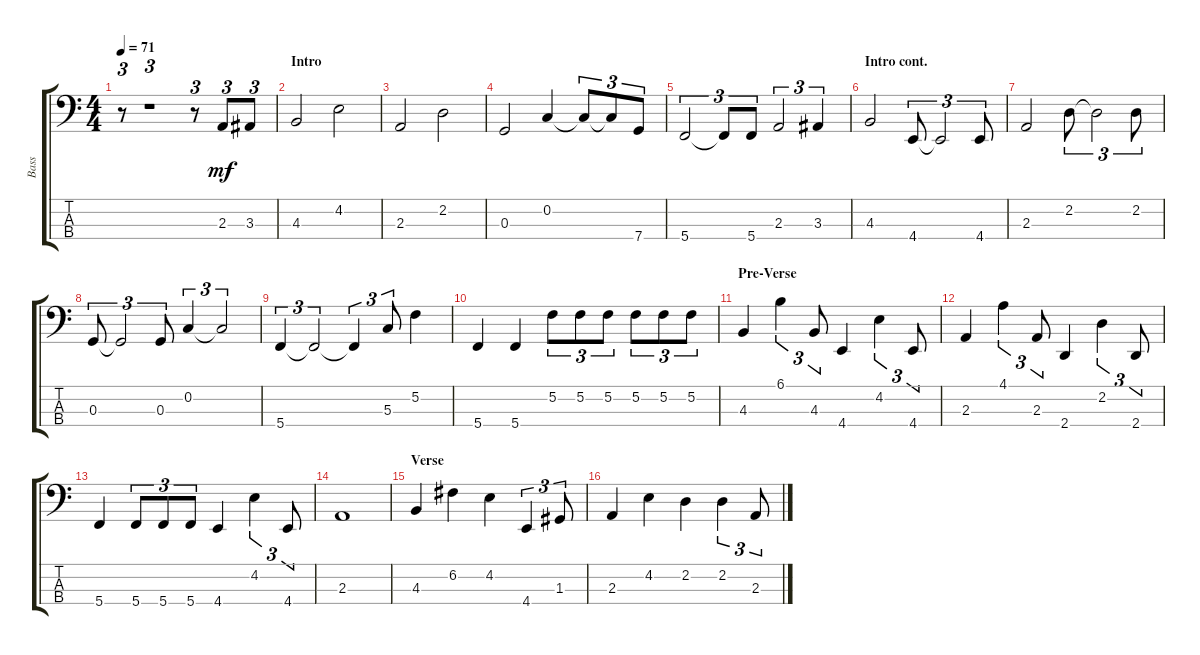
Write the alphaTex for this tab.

\track ("Bass" "Bass") {instrument electricbassfinger}
\staff {score tabs}
\tuning (F2 C2 G1 C1) {hide}
\ts (4 4)
\tempo 71
\clef f4
\ks c
r.8{tu (3 2) dy mf instrument electricbassfinger} r.1{tu (3 2)} r.8{tu (3 2)} 2.3.8{tu (3 2)} 3.3.8{tu (3 2)} |
\section ("" "Intro")
4.3.2 4.2.2 |
2.3.2 2.2.2 |
0.3.2 0.2.4 0.2{t}.8{tu (3 2)} 0.2{t}.8{tu (3 2)} 7.4.8{tu (3 2)} |
5.4.2{tu (3 2)} 5.4{t}.8{tu (3 2)} 5.4.8{tu (3 2)} 2.3.2{tu (3 2)} 3.3.4{tu (3 2)} |
\section ("" "Intro cont.")
4.3.2 4.4.8{tu (3 2)} 4.4{t}.2{tu (3 2)} 4.4.8{tu (3 2)} |
2.3.2 2.2.8{tu (3 2)} 2.2{t}.2{tu (3 2)} 2.2.8{tu (3 2)} |
0.3.8{tu (3 2)} 0.3{t}.2{tu (3 2)} 0.3.8{tu (3 2)} 0.2.4{tu (3 2)} 0.2{t}.2{tu (3 2)} |
5.4.4{tu (3 2)} 5.4{t}.2{tu (3 2)} 5.4{t}.4{tu (3 2)} 5.3.8{tu (3 2)} 5.2.4 |
5.4.4 5.4.4 5.2.8{tu (3 2)} 5.2.8{tu (3 2)} 5.2.8{tu (3 2)} 5.2.8{tu (3 2)} 5.2.8{tu (3 2)} 5.2.8{tu (3 2)} |
\section ("" "Pre-Verse")
4.3.4 6.1.4{tu (3 2)} 4.3.8{tu (3 2)} 4.4.4 4.2.4{tu (3 2)} 4.4.8{tu (3 2)} |
2.3.4 4.1.4{tu (3 2)} 2.3.8{tu (3 2)} 2.4.4 2.2.4{tu (3 2)} 2.4.8{tu (3 2)} |
5.4.4 5.4.8{tu (3 2)} 5.4.8{tu (3 2)} 5.4.8{tu (3 2)} 4.4.4 4.2.4{tu (3 2)} 4.4.8{tu (3 2)} |
2.3.1 |
\section ("" "Verse")
4.3.4 6.2.4 4.2.4 4.4.4{tu (3 2)} 1.3.8{tu (3 2)} |
2.3.4 4.2.4 2.2.4 2.2.4{tu (3 2)} 2.3.8{tu (3 2)}
